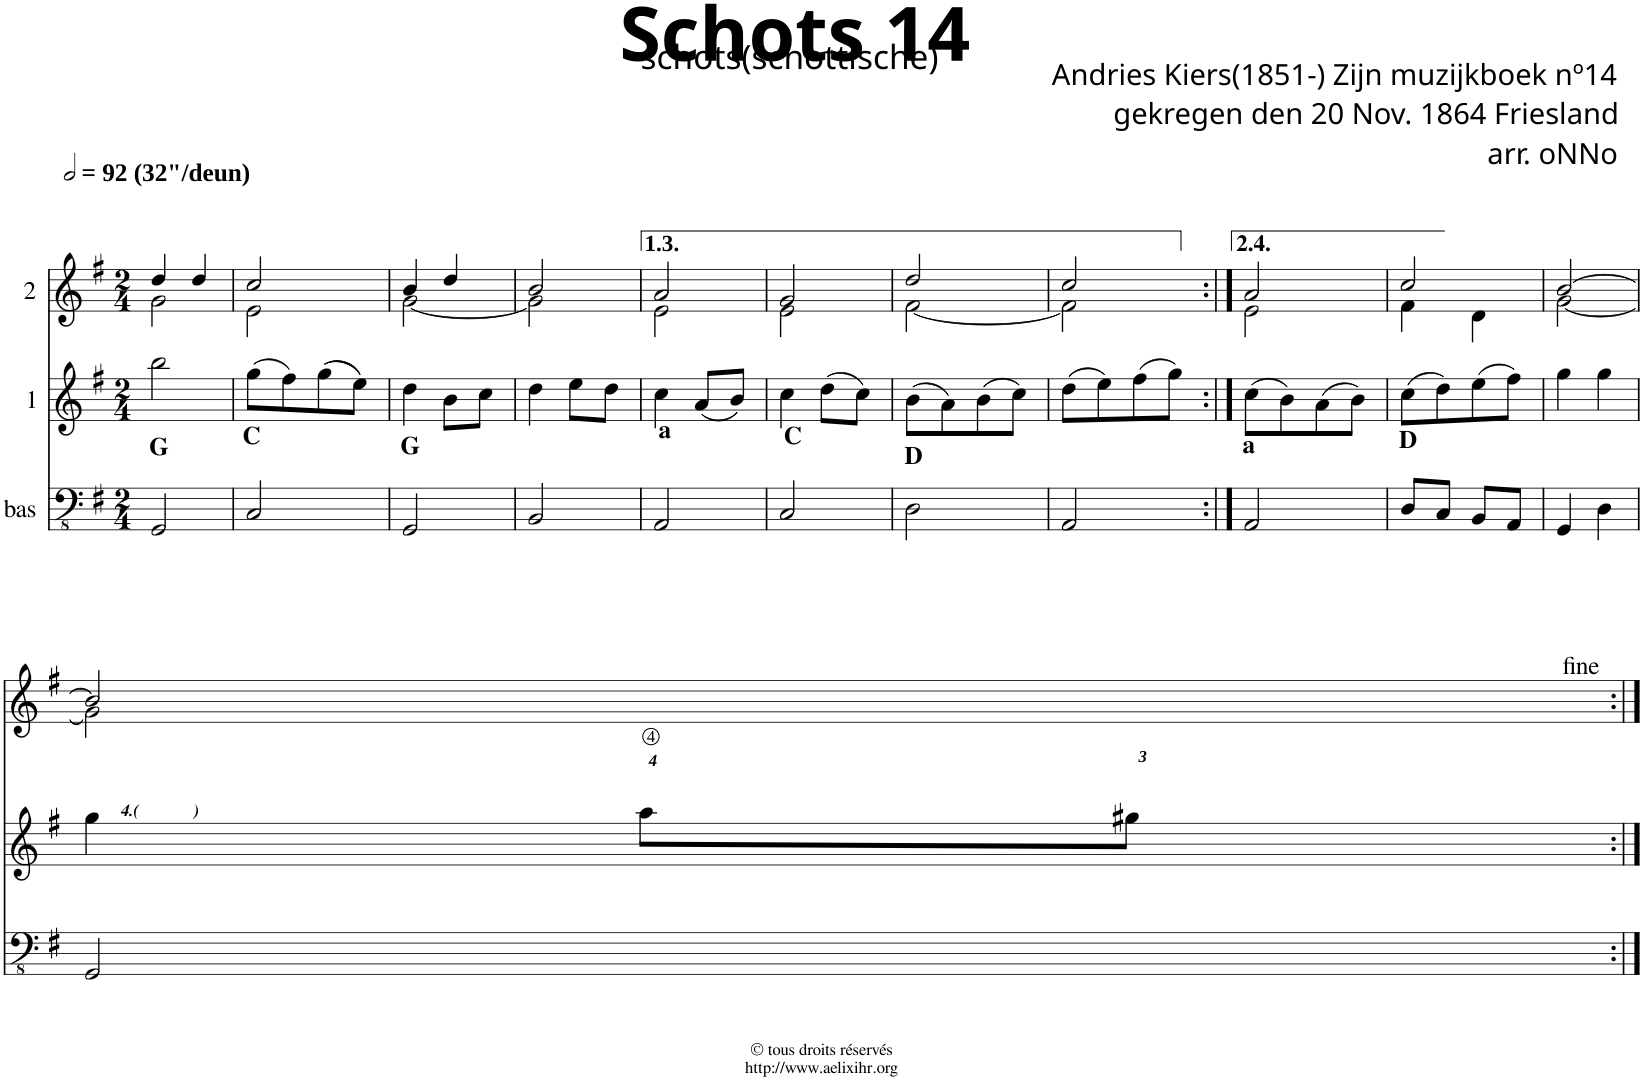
**kern	**kern	**kern
*part3	*part2	*part1
*staff3	*staff2	*staff1
*I"bas	*I"1	*I"2
*clefFv4	*clefG2	*clefG2
*Trd7c12	*	*
*k[f#]	*k[f#]	*k[f#]
*M2/4	*M2/4	*M2/4
*MM184	*MM184	*MM184
=1	=1	=1
*	*	*^
!	!	!LO:TX:a:B:t=(32"/deun)	!
!	!LO:TX:b:B:t=G	!	!
2GGG/	2bb\	4dd/	2g\
.	.	4dd/	.
=2	=2	=2	=2
!	!LO:TX:b:B:t=C	!	!
2CC/	(8gg\L	2cc/	2e\
.	8ff#\)	.	.
.	((8gg\	.	.
.	8ee\J))	.	.
=3	=3	=3	=3
!	!LO:TX:b:B:t=G	!	!
2GGG/	4dd\	4b/	[2g\
.	8b\L	4dd/	.
.	8cc\J	.	.
=4	=4	=4	=4
2BBB/	4dd\	2b/	2g\]
.	8ee\L	.	.
.	8dd\J	.	.
=5	=5	=5	=5
!	!LO:TX:b:B:t=a	!	!
2AAA/	4cc\	2a/	2e\
.	(8a/L	.	.
.	8b/J)	.	.
=6	=6	=6	=6
!	!LO:TX:b:B:t=C	!	!
2CC/	4cc\	2g/	2e\
.	(8dd\L	.	.
.	8cc\J)	.	.
=7	=7	=7	=7
!	!LO:TX:b:B:t=D	!	!
2DD\	(8b\L	2dd/	[2f#\
.	8a\)	.	.
.	(8b\	.	.
.	8cc\J)	.	.
=8	=8	=8	=8
2AAA/	(8dd\L	2cc/	2f#\]
.	8ee\)	.	.
.	(8ff#\	.	.
.	8gg\J)	.	.
=9:|!	=9:|!	=9:|!	=9:|!
!	!LO:TX:b:B:t=a	!	!
2AAA/	(8cc\L	2a/	2e\
.	8b\)	.	.
.	(8a\	.	.
.	8b\J)	.	.
=10	=10	=10	=10
!	!LO:TX:b:B:t=D	!	!
8DD/L	(8cc\L	2cc/	4f#\
8CC/J	8dd\)	.	.
8BBB/L	(8ee\	.	4d\
8AAA/J	8ff#\J)	.	.
=11	=11	=11	=11
4GGG/	4gg\	[2b/	[2g\
4DD\	4gg\	.	.
!!LO:LB:g=z	!!
=12	=12	=12	=12
2GGG/	4gg\	2b/]	2g\]
.	8aa\L	.	.
.	8gg#X\J	.	.
*	*	*v	*v
=:|!	=:|!	=:|!
*-	*-	*-
